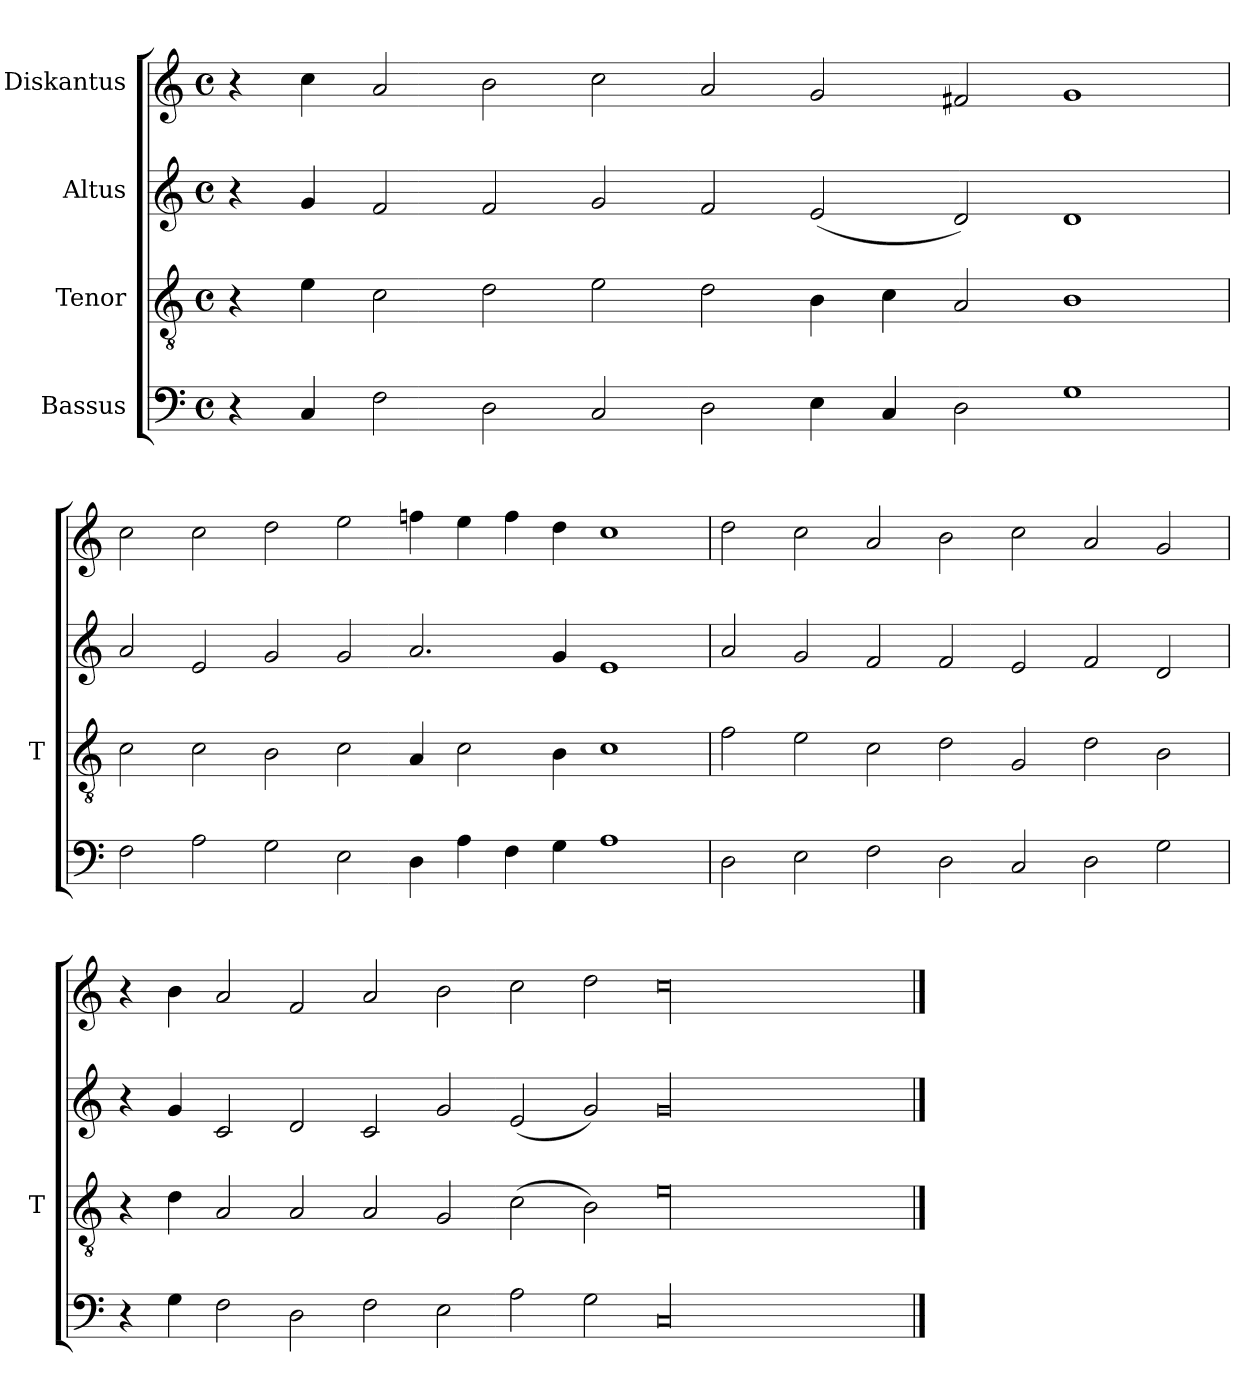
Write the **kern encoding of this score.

**kern	**kern	**kern	**kern
*part4	*part3	*part2	*part1
*staff4	*staff3	*staff2	*staff1
*I"Bassus	*I"Tenor	*I"Altus	*I"Diskantus
*	*I'T	*	*
*clefF4	*clefGv2	*clefG2	*clefG2
*k[]	*k[]	*k[]	*k[]
*M2/2	*M2/2	*M2/2	*M2/2
*met(c)	*met(c)	*met(c)	*met(c)
=	=	=	=
4r	4r	4r	4r
4C	4e	4g	4cc
2F	2c	2f	2a
2D	2d	2f	2b
2C	2e	2g	2cc
2D	2d	2f	2a
4E	4B	(2e	2g
4C	4c	.	.
2D	2A	2d)	2f#X
1G	1B	1d	1g
=	=	=	=
2F	2c	2a	2cc
2A	2c	2e	2cc
2G	2B	2g	2dd
2E	2c	2g	2ee
4D	4A	2.a	4ffn
4A	2c	.	4ee
4F	.	.	4ff
4G	4B	4g	4dd
1A	1c	1e	1cc
=	=	=	=
2D	2f	2a	2dd
2E	2e	2g	2cc
2F	2c	2f	2a
2D	2d	2f	2b
2C	2G	2e	2cc
2D	2d	2f	2a
2G	2B	2d	2g
=	=	=	=
4r	4r	4r	4r
4G	4d	4g	4b
2F	2A	2c	2a
2D	2A	2d	2f
2F	2A	2c	2a
2E	2G	2g	2b
2A	(2c	(2e	2cc
2G	2B)	2g)	2dd
00C	00e	00g	00cc
==	==	==	==
*-	*-	*-	*-
